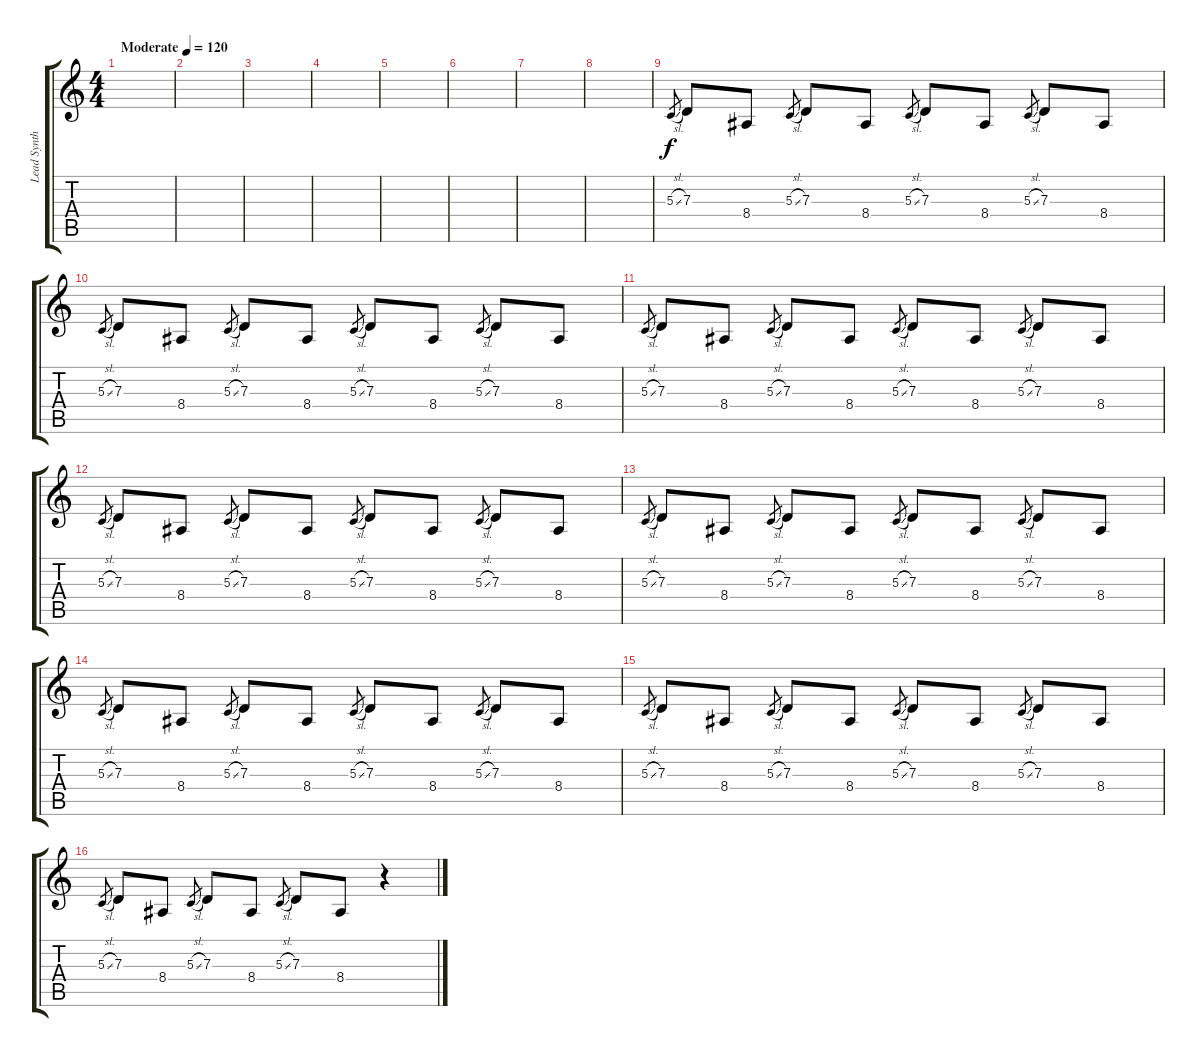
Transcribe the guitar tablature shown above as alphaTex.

\track ("Lead Synth Left Ch." "Lead Synth") {instrument churchorgan}
\staff {score tabs}
\tuning (E4 B3 G3 D3 A2 E2) {hide}
\ts (4 4)
\tempo (120 "Moderate")
\clef g2
\ks c
|
|
|
|
|
|
|
|
5.3{sl}.8{gr} 7.3.8{volume 8} 8.4.8 5.3{sl}.8{gr} 7.3.8 8.4.8 5.3{sl}.8{gr} 7.3.8 8.4.8 5.3{sl}.8{gr} 7.3.8 8.4.8 |
5.3{sl}.8{gr} 7.3.8 8.4.8 5.3{sl}.8{gr} 7.3.8 8.4.8 5.3{sl}.8{gr} 7.3.8 8.4.8 5.3{sl}.8{gr} 7.3.8 8.4.8 |
5.3{sl}.8{gr} 7.3.8 8.4.8 5.3{sl}.8{gr} 7.3.8 8.4.8 5.3{sl}.8{gr} 7.3.8 8.4.8 5.3{sl}.8{gr} 7.3.8 8.4.8 |
5.3{sl}.8{gr} 7.3.8 8.4.8 5.3{sl}.8{gr} 7.3.8 8.4.8 5.3{sl}.8{gr} 7.3.8 8.4.8 5.3{sl}.8{gr} 7.3.8 8.4.8 |
5.3{sl}.8{gr} 7.3.8{volume 10} 8.4.8 5.3{sl}.8{gr} 7.3.8 8.4.8 5.3{sl}.8{gr} 7.3.8 8.4.8 5.3{sl}.8{gr} 7.3.8 8.4.8 |
5.3{sl}.8{gr} 7.3.8 8.4.8 5.3{sl}.8{gr} 7.3.8 8.4.8 5.3{sl}.8{gr} 7.3.8 8.4.8 5.3{sl}.8{gr} 7.3.8 8.4.8 |
5.3{sl}.8{gr} 7.3.8 8.4.8 5.3{sl}.8{gr} 7.3.8 8.4.8 5.3{sl}.8{gr} 7.3.8 8.4.8 5.3{sl}.8{gr} 7.3.8 8.4.8 |
5.3{sl}.8{gr} 7.3.8 8.4.8 5.3{sl}.8{gr} 7.3.8 8.4.8 5.3{sl}.8{gr} 7.3.8 8.4.8 r.4
